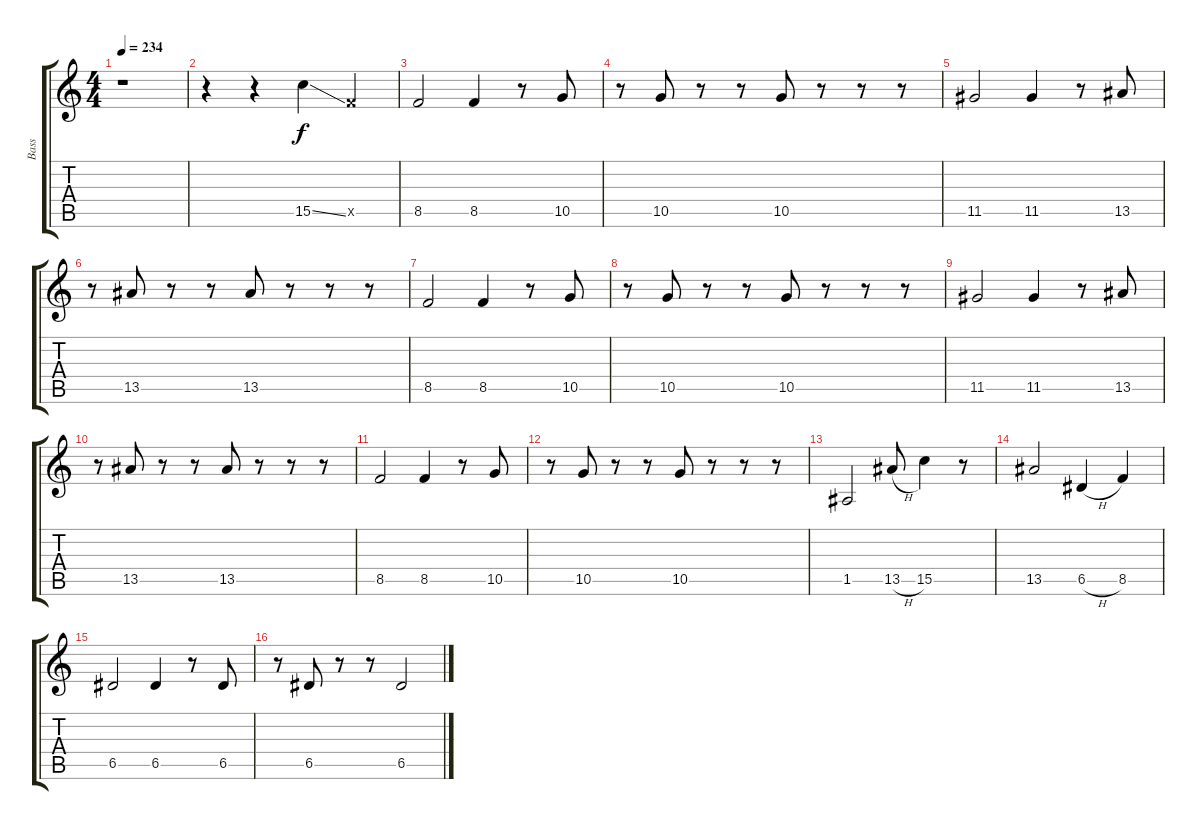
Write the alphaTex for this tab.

\track ("Bass" "Bass") {instrument fretlessbass}
\staff {score tabs}
\tuning (E4 B3 G3 D3 A2 E2) {hide}
\ts (4 4)
\tempo 234
\clef g2
\ks c
r.1{dy f} |
r.4 r.4 15.5{ss}.4 8.5{x}.4 |
8.5.2 8.5.4 r.8 10.5.8 |
r.8 10.5.8 r.8 r.8 10.5.8 r.8 r.8 r.8 |
11.5.2 11.5.4 r.8 13.5.8 |
r.8 13.5.8 r.8 r.8 13.5.8 r.8 r.8 r.8 |
8.5.2 8.5.4 r.8 10.5.8 |
r.8 10.5.8 r.8 r.8 10.5.8 r.8 r.8 r.8 |
11.5.2 11.5.4 r.8 13.5.8 |
r.8 13.5.8 r.8 r.8 13.5.8 r.8 r.8 r.8 |
8.5.2 8.5.4 r.8 10.5.8 |
r.8 10.5.8 r.8 r.8 10.5.8 r.8 r.8 r.8 |
1.5.2 13.5{h}.8 15.5.4 r.8 |
13.5.2 6.5{h}.4 8.5.4 |
6.5.2 6.5.4 r.8 6.5.8 |
r.8 6.5.8 r.8 r.8 6.5.2
